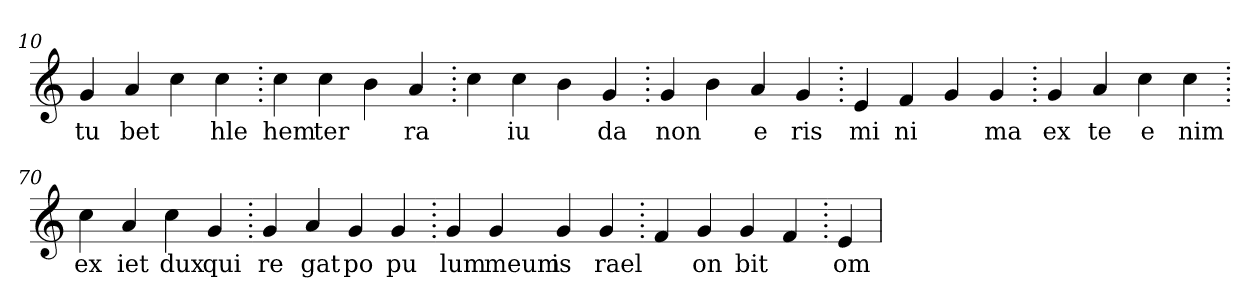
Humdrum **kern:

**kern	**text
*part1	*part1
*staff1	*staff1
*clefG2	*
=10.	=10.
4g	tu
4a	bet
4cc	.
4cc	hle
=20.	=20.
4cc	hem
4cc	ter
4b	.
4a	ra
=30.	=30.
4cc	.
4cc	iu
4b	.
4g	da
=40.	=40.
4g	non
4b	.
4a	e
4g	ris
=50.	=50.
4e	mi
4f	ni
4g	.
4g	ma
=60.	=60.
4g	ex
4a	te
4cc	e
4cc	nim
=70.	=70.
4cc	ex
4a	iet
4cc	dux
4g	qui
=80.	=80.
4g	re
4a	gat
4g	po
4g	pu
=90.	=90.
4g	lum
4g	meum
4g	is
4g	rael
=100.	=100.
4f	.
4g	on
4g	bit
4f	.
=110.	=110.
4e	om
=	=
*-	*-
